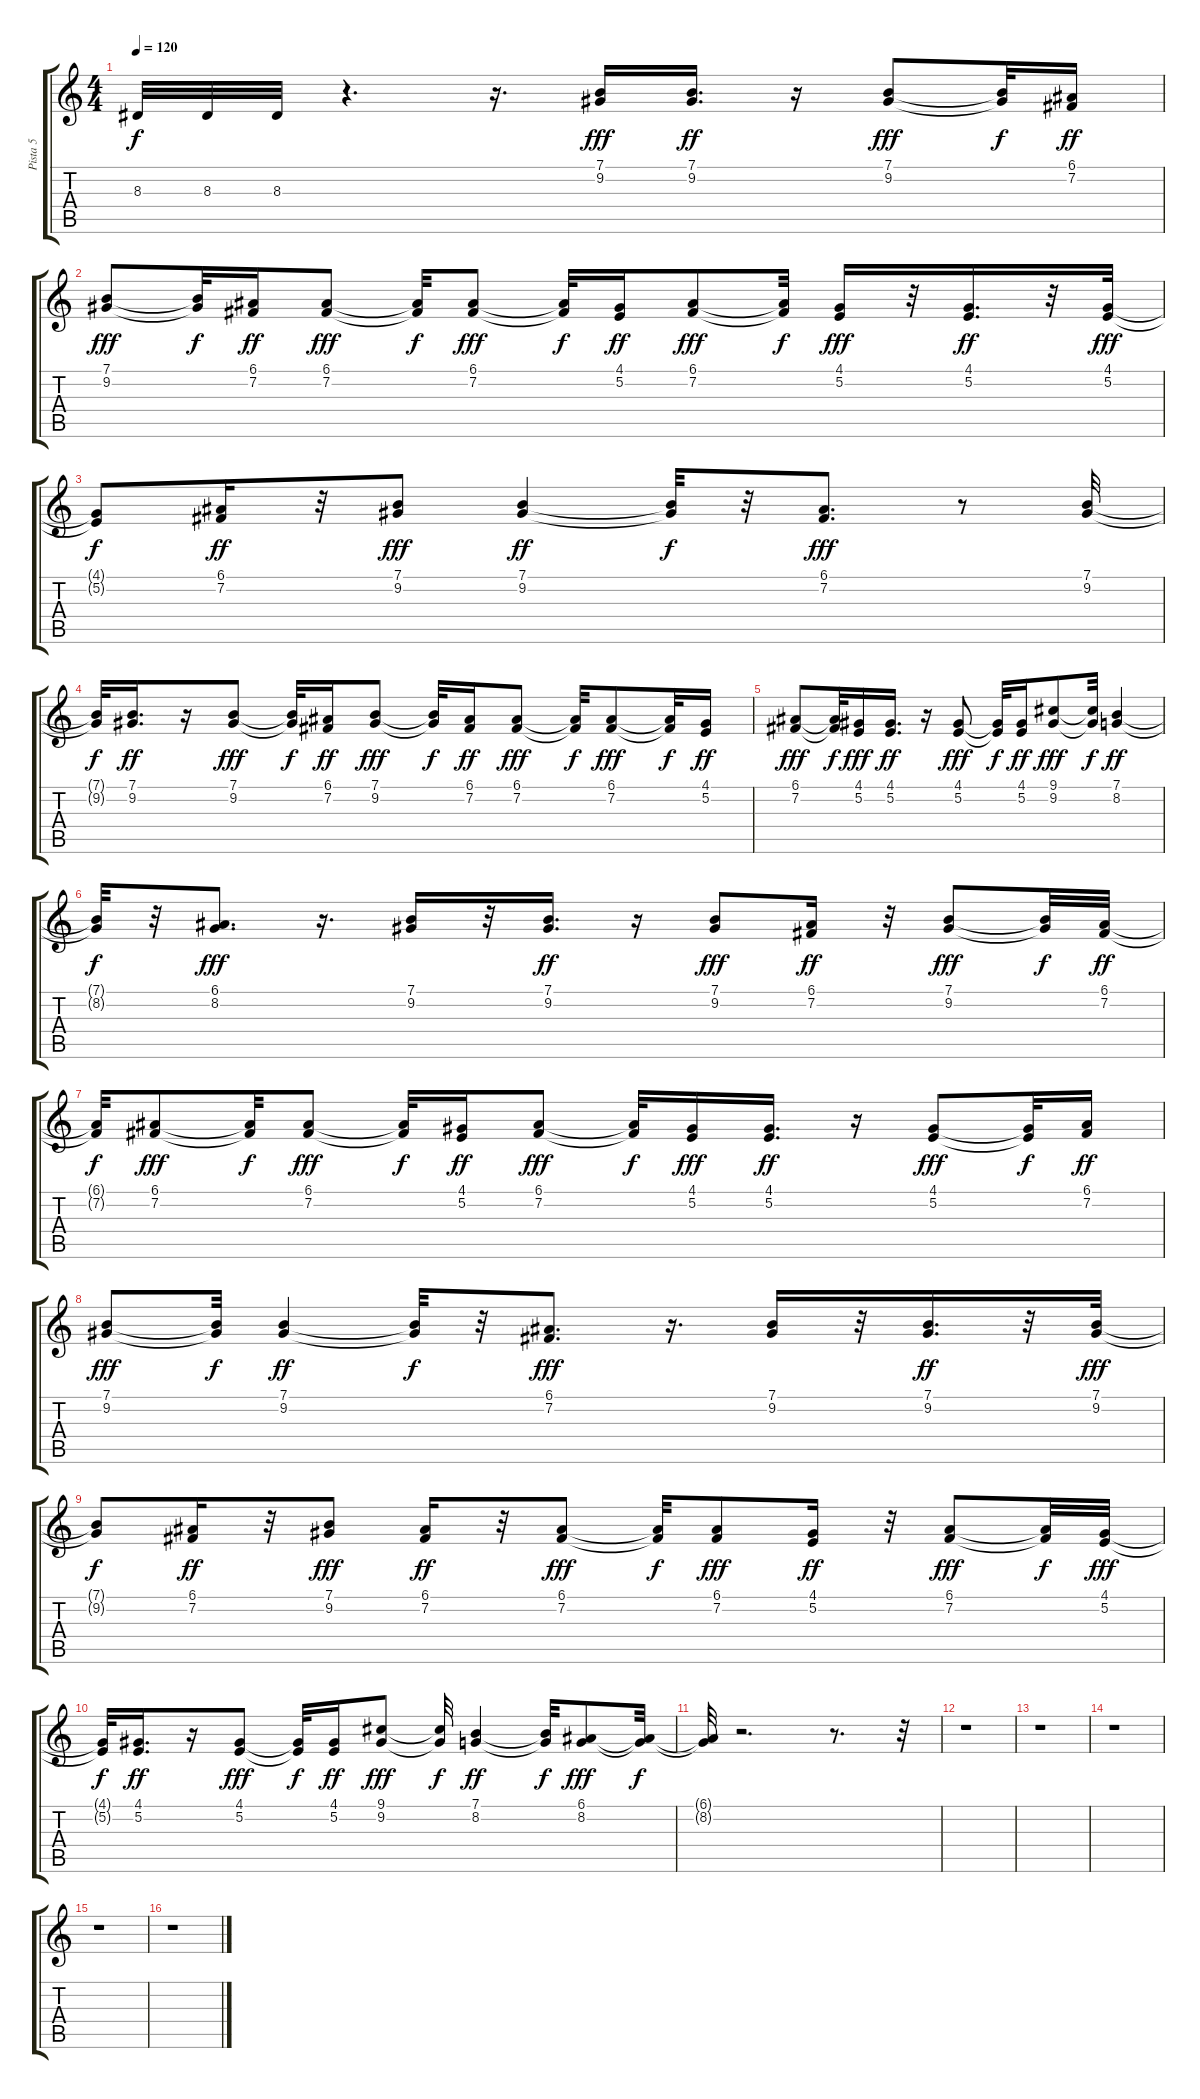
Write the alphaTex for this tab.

\track ("Pista 5" "Pista 5") {instrument choiraahs}
\staff {score tabs}
\tuning (E4 B3 G3 D3 A2 E2) {hide}
\ts (4 4)
\tempo 120
\clef g2
\ks c
8.3.32{dy f} 8.3.32 8.3.32 r.4{d} r.16{d} (7.1 9.2).16{dy fff} (7.1 9.2).16{d dy ff} r.16 (7.1 9.2).8{dy fff} (7.1{t} 9.2{t}).32{dy f} (6.1 7.2).16{dy ff} |
(7.1 9.2).8{dy fff} (7.1{t} 9.2{t}).32{dy f} (6.1 7.2).16{dy ff} (6.1 7.2).8{dy fff} (6.1{t} 7.2{t}).32{dy f} (6.1 7.2).8{dy fff} (6.1{t} 7.2{t}).32{dy f} (4.1 5.2).16{dy ff} (6.1 7.2).8{dy fff} (6.1{t} 7.2{t}).32{dy f} (4.1 5.2).16{dy fff} r.32 (4.1 5.2).16{d dy ff} r.32 (4.1 5.2).32{dy fff} |
(4.1{t} 5.2{t}).8{dy f} (6.1 7.2).16{dy ff} r.32 (7.1 9.2).8{dy fff} (7.1 9.2).4{dy ff} (7.1{t} 9.2{t}).32{dy f} r.32 (6.1 7.2).8{d dy fff} r.8 (7.1 9.2).32 |
(7.1{t} 9.2{t}).32{dy f} (7.1 9.2).16{d dy ff} r.16 (7.1 9.2).8{dy fff} (7.1{t} 9.2{t}).32{dy f} (6.1 7.2).16{dy ff} (7.1 9.2).8{dy fff} (7.1{t} 9.2{t}).32{dy f} (6.1 7.2).16{dy ff} (6.1 7.2).8{dy fff} (6.1{t} 7.2{t}).32{dy f} (6.1 7.2).8{dy fff} (6.1{t} 7.2{t}).32{dy f} (4.1 5.2).16{dy ff} |
(6.1 7.2).8{dy fff} (6.1{t} 7.2{t}).32{dy f} (4.1 5.2).16{dy fff} (4.1 5.2).16{d dy ff} r.16 (4.1 5.2).8{dy fff} (4.1{t} 5.2{t}).32{dy f} (4.1 5.2).16{dy ff} (9.1 9.2).8{dy fff} (9.1{t} 9.2{t}).32{dy f} (7.1 8.2).4{dy ff} |
(7.1{t} 8.2{t}).32{dy f} r.32 (6.1 8.2).8{d dy fff} r.16{d} (7.1 9.2).16 r.32 (7.1 9.2).16{d dy ff} r.16 (7.1 9.2).8{dy fff} (6.1 7.2).16{dy ff} r.32 (7.1 9.2).8{dy fff} (7.1{t} 9.2{t}).32{dy f} (6.1 7.2).32{dy ff} |
(6.1{t} 7.2{t}).32{dy f} (6.1 7.2).8{dy fff} (6.1{t} 7.2{t}).32{dy f} (6.1 7.2).8{dy fff} (6.1{t} 7.2{t}).32{dy f} (4.1 5.2).16{dy ff} (6.1 7.2).8{dy fff} (6.1{t} 7.2{t}).32{dy f} (4.1 5.2).16{dy fff} (4.1 5.2).16{d dy ff} r.16 (4.1 5.2).8{dy fff} (4.1{t} 5.2{t}).32{dy f} (6.1 7.2).16{dy ff} |
(7.1 9.2).8{dy fff} (7.1{t} 9.2{t}).32{dy f} (7.1 9.2).4{dy ff} (7.1{t} 9.2{t}).32{dy f} r.32 (6.1 7.2).8{d dy fff} r.16{d} (7.1 9.2).16 r.32 (7.1 9.2).16{d dy ff} r.32 (7.1 9.2).32{dy fff} |
(7.1{t} 9.2{t}).8{dy f} (6.1 7.2).16{dy ff} r.32 (7.1 9.2).8{dy fff} (6.1 7.2).16{dy ff} r.32 (6.1 7.2).8{dy fff} (6.1{t} 7.2{t}).32{dy f} (6.1 7.2).8{dy fff} (4.1 5.2).16{dy ff} r.32 (6.1 7.2).8{dy fff} (6.1{t} 7.2{t}).32{dy f} (4.1 5.2).32{dy fff} |
(4.1{t} 5.2{t}).32{dy f} (4.1 5.2).16{d dy ff} r.16 (4.1 5.2).8{dy fff} (4.1{t} 5.2{t}).32{dy f} (4.1 5.2).16{dy ff} (9.1 9.2).8{dy fff} (9.1{t} 9.2{t}).32{dy f} (7.1 8.2).4{dy ff} (7.1{t} 8.2{t}).32{dy f} (6.1 8.2).8{dy fff} (6.1{t} 8.2{t}).32{dy f} |
(6.1{t} 8.2{t}).32 r.2{d} r.8{d} r.32 |
r.1 |
r.1 |
r.1 |
r.1 |
r.1
